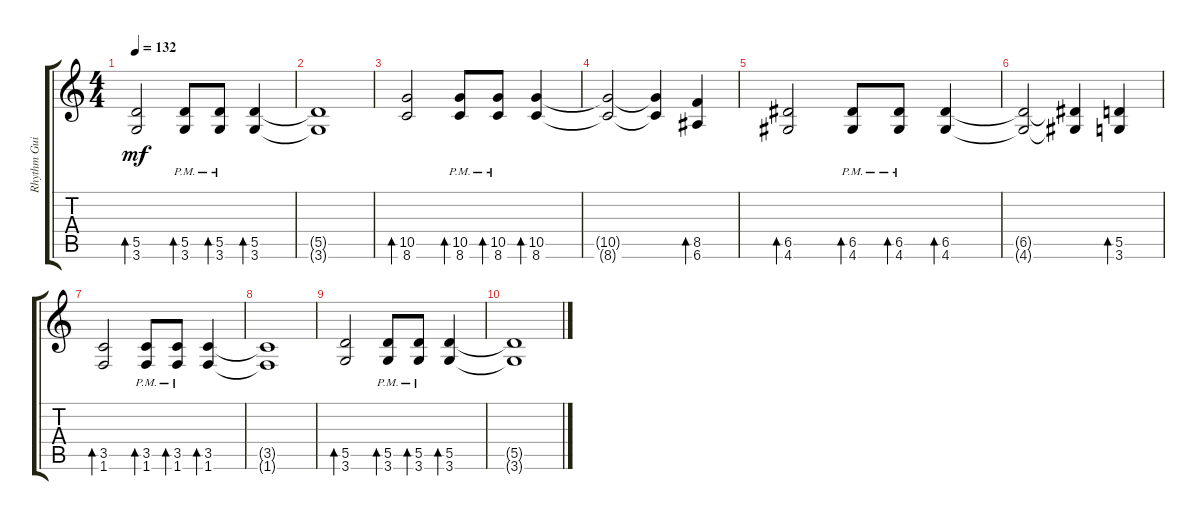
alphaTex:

\track ("Rhythm Guitar" "Rhythm Gui") {instrument overdrivenguitar}
\staff {score tabs}
\tuning (E4 B3 G3 D3 A2 E2) {hide}
\ts (4 4)
\tempo 132
\clef g2
\ks c
(5.5 3.6).2{bd 30 dy mf} (5.5{pm} 3.6{pm}).8{bd 30} (5.5{pm} 3.6{pm}).8{bd 30} (5.5 3.6).4{bd 30} |
(5.5{t} 3.6{t}).1 |
(10.5 8.6).2{bd 30} (10.5{pm} 8.6{pm}).8{bd 30} (10.5{pm} 8.6{pm}).8{bd 30} (10.5 8.6).4{bd 30} |
(10.5{t} 8.6{t}).2 (10.5{t} 8.6{t}).4 (8.5 6.6).4{bd 30} |
(6.5 4.6).2{bd 30} (6.5{pm} 4.6{pm}).8{bd 30} (6.5{pm} 4.6{pm}).8{bd 30} (6.5 4.6).4{bd 30} |
(6.5{t} 4.6{t}).2 (6.5{t} 4.6{t}).4 (5.5 3.6).4{bd 30} |
(3.5 1.6).2{bd 30} (3.5{pm} 1.6{pm}).8{bd 30} (3.5{pm} 1.6{pm}).8{bd 30} (3.5 1.6).4{bd 30} |
(3.5{t} 1.6{t}).1 |
(5.5 3.6).2{bd 30} (5.5{pm} 3.6{pm}).8{bd 30} (5.5{pm} 3.6{pm}).8{bd 30} (5.5 3.6).4{bd 30} |
(5.5{t} 3.6{t}).1
